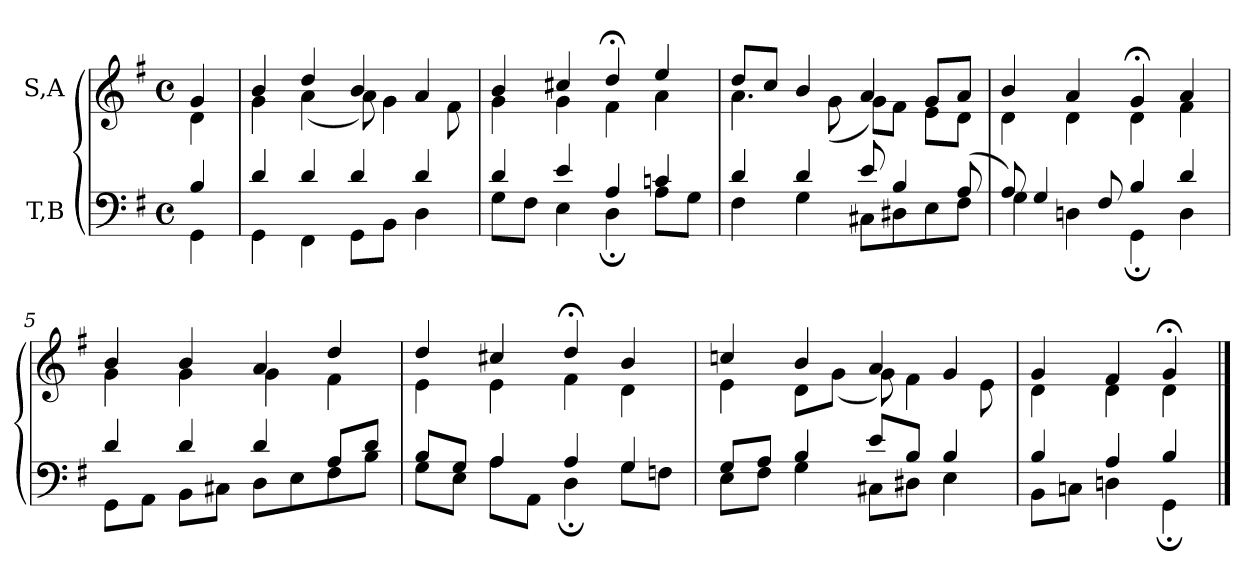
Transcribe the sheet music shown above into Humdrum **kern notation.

**kern	**kern
*part2	*part1
*staff2	*staff1
*I"T,B	*I"S,A
*clefF4	*clefG2
*k[f#]	*k[f#]
*M4/4	*M4/4
*met(c)	*met(c)
=	=
*^	*^
4B	4GG	4g	4d
=1	=1	=1	=1
4d	4GG	4b	4g
4d	4FF#	4dd	(<4a
4d	8GGL	4b	8a)
.	8BBJ	.	4g
4d	4D	4a	.
.	.	.	8f#
=2	=2	=2	=2
4d	8GL	4b	4g
.	8F#J	.	.
4e	4E	4cc#X	4g
4A	4D;	4dd;<	4f#
4cn	8AL	4ee	4a
.	8GJ	.	.
=3	=3	=3	=3
4d	4F#	8ddL	4.a
.	.	8ccJ	.
4d	4G	4b	.
.	.	.	(<8g
8e	8C#XL	4a	8gL)
4B	8D#X	.	8f#J
.	8E	8gL	8eL
(>8A	8F#J	8aJ	8dJ
=4	=4	=4	=4
8A)	4G	4b	4d
4G	.	.	.
.	4Dn	4a	4d
8F#	.	.	.
4B	4GG;	4g;<	4d
4d	4D	4a	4f#
=5	=5	=5	=5
4d	8GGL	4b	4g
.	8AAJ	.	.
4d	8BBL	4b	4g
.	8C#XJ	.	.
4d	8DL	4a	4g
.	8E	.	.
8AL	8F#	4dd	4f#
8dJ	8BJ	.	.
=6	=6	=6	=6
8BL	8GL	4dd	4e
8GJ	8EJ	.	.
4A	8AL	4cc#X	4e
.	8AAJ	.	.
4A	4D;	4dd;<	4f#
4G	8GL	4b	4d
.	8FnJ	.	.
=7	=7	=7	=7
8GL	8EL	4ccn	4e
8AJ	8F#J	.	.
4B	4G	4b	8dL
.	.	.	(<8gJ
8eL	8C#XL	4a	8g)
8BJ	8D#XJ	.	4f#
4B	4E	4g	.
.	.	.	8e
=256	=256	=256	=256
4B	8BBL	4g	4d
.	8CnJ	.	.
4A	4Dn	4f#	4d
4B	4GG;	4g;<	4d
*v	*v	*	*
*	*v	*v
==	==
*-	*-
